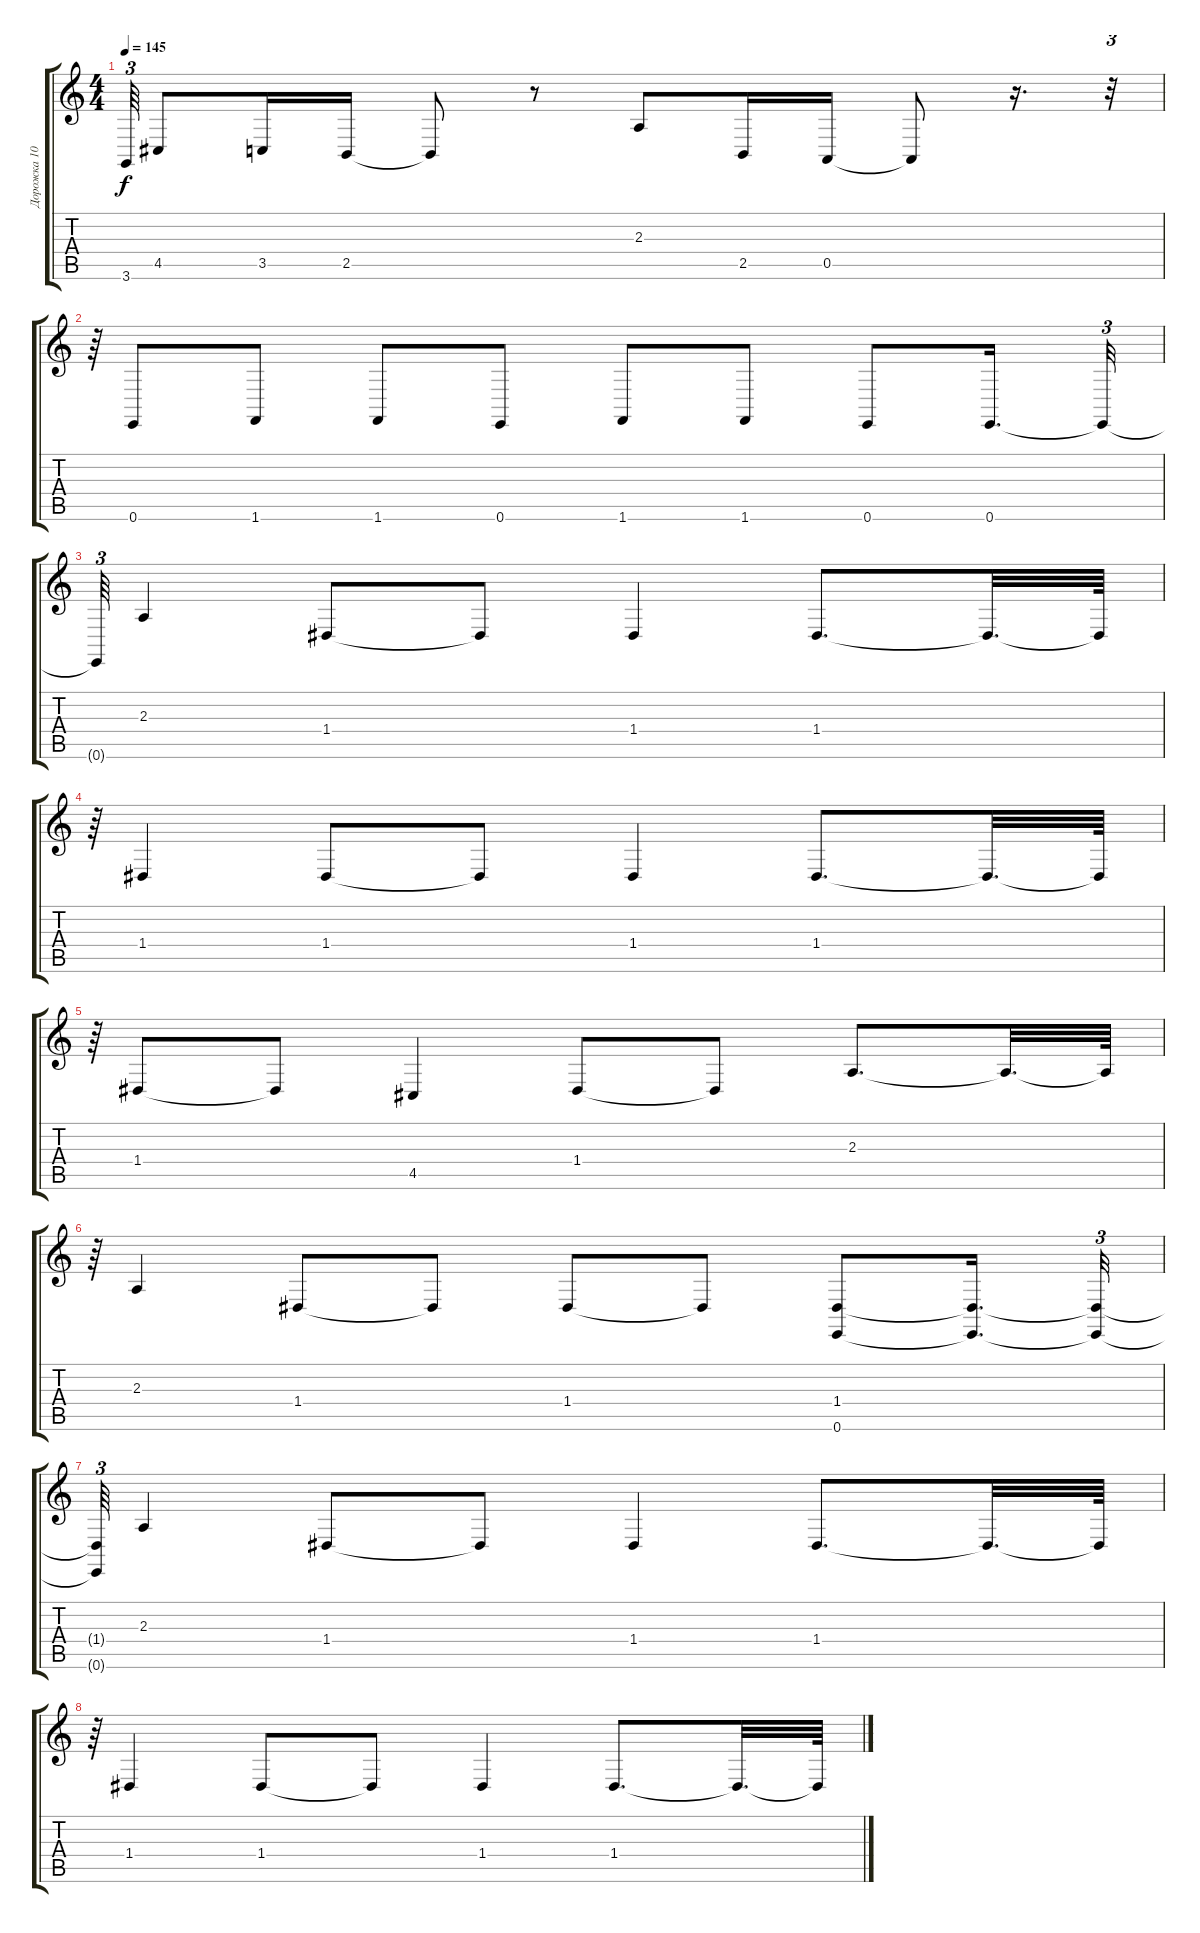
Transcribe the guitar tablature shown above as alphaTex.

\track ("Дорожка 10" "Дорожка 10") {instrument brightacousticpiano}
\staff {score tabs}
\tuning (E4 B3 G3 D3 A2 E2) {hide}
\ts (4 4)
\tempo 145
\clef g2
\ks c
3.6{t}.64{tu (3 2) dy f} 4.5.8 3.5.16 2.5.16 2.5{t}.8 r.8 2.3.8 2.5.16 0.5.16 0.5{t}.8 r.16{d} r.32{tu (3 2)} |
r.64{tu (3 2)} 0.6.8 1.6.8 1.6.8 0.6.8 1.6.8 1.6.8 0.6.8 0.6.16{d} 0.6{t}.32{tu (3 2)} |
0.6{t}.64{tu (3 2)} 2.3.4 1.4.8 1.4{t}.8 1.4.4 1.4.8{d} 1.4{t}.32{d} 1.4{t}.64 |
r.64{tu (3 2)} 1.4.4 1.4.8 1.4{t}.8 1.4.4 1.4.8{d} 1.4{t}.32{d} 1.4{t}.64 |
r.64{tu (3 2)} 1.4.8 1.4{t}.8 4.5.4 1.4.8 1.4{t}.8 2.3.8{d} 2.3{t}.32{d} 2.3{t}.64 |
r.64{tu (3 2)} 2.3.4 1.4.8 1.4{t}.8 1.4.8 1.4{t}.8 (1.4 0.6).8 (1.4{t} 0.6{t}).16{d} (1.4{t} 0.6{t}).32{tu (3 2)} |
(1.4{t} 0.6{t}).64{tu (3 2)} 2.3.4 1.4.8 1.4{t}.8 1.4.4 1.4.8{d} 1.4{t}.32{d} 1.4{t}.64 |
r.64{tu (3 2)} 1.4.4 1.4.8 1.4{t}.8 1.4.4 1.4.8{d} 1.4{t}.32{d} 1.4{t}.64
